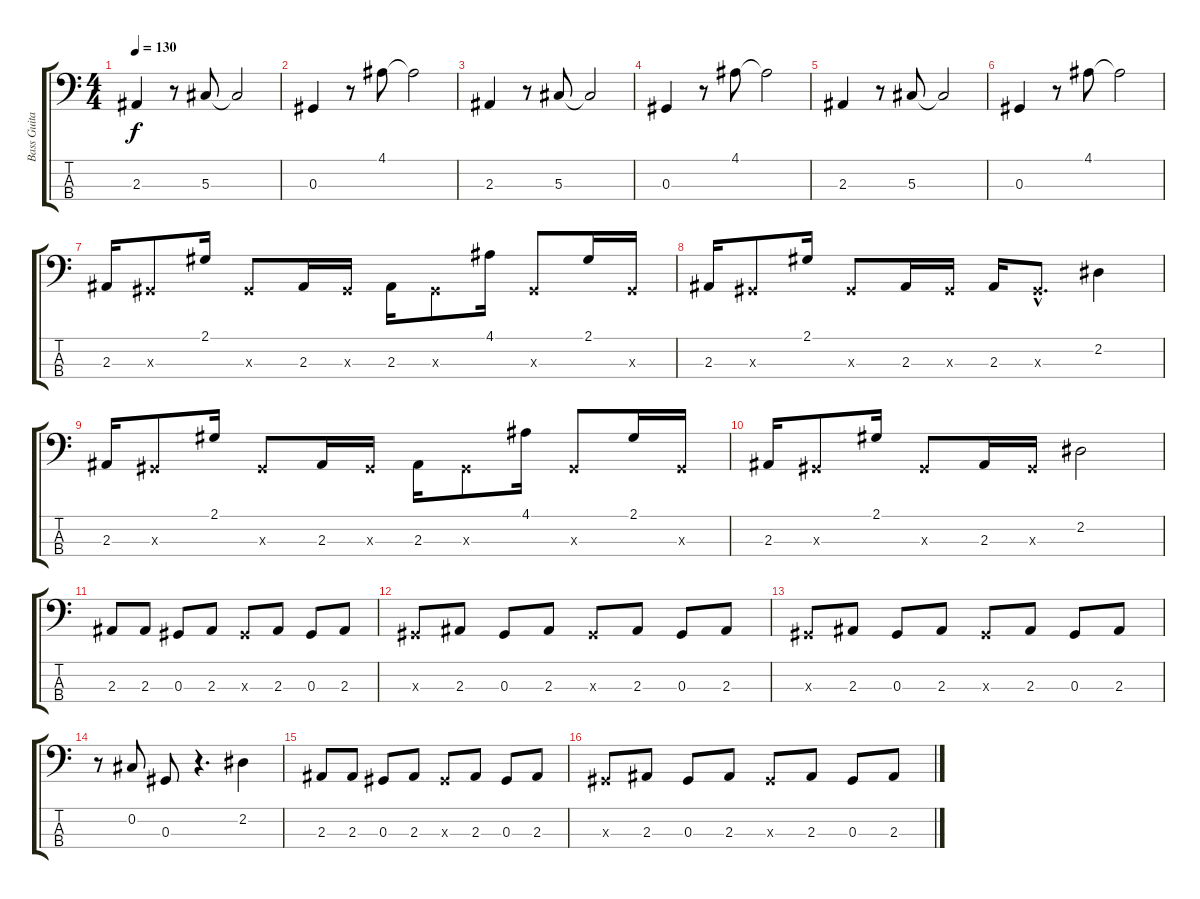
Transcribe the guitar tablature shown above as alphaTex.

\track ("Bass Guitar" "Bass Guita") {instrument electricbasspick}
\staff {score tabs}
\tuning (Gb2 Db2 Ab1 Eb1) {hide}
\ts (4 4)
\tempo 130
\clef f4
\ks c
2.3.4{dy f} r.8 5.3.8 5.3{t}.2 |
0.3.4 r.8 4.1.8 4.1{t}.2 |
2.3.4 r.8 5.3.8 5.3{t}.2 |
0.3.4 r.8 4.1.8 4.1{t}.2 |
2.3.4 r.8 5.3.8 5.3{t}.2 |
0.3.4 r.8 4.1.8 4.1{t}.2 |
2.3.16 0.3{x}.8 2.1.16 0.3{x}.8 2.3.16 0.3{x}.16 2.3.16 0.3{x}.8 4.1.16 0.3{x}.8 2.1.16 0.3{x}.16 |
2.3.16 0.3{x}.8 2.1.16 0.3{x}.8 2.3.16 0.3{x}.16 2.3.16 0.3{hac x}.8{d} 2.2.4 |
2.3.16 0.3{x}.8 2.1.16 0.3{x}.8 2.3.16 0.3{x}.16 2.3.16 0.3{x}.8 4.1.16 0.3{x}.8 2.1.16 0.3{x}.16 |
2.3.16 0.3{x}.8 2.1.16 0.3{x}.8 2.3.16 0.3{x}.16 2.2.2 |
2.3.8 2.3.8 0.3.8 2.3.8 0.3{x}.8 2.3.8 0.3.8 2.3.8 |
0.3{x}.8 2.3.8 0.3.8 2.3.8 0.3{x}.8 2.3.8 0.3.8 2.3.8 |
0.3{x}.8 2.3.8 0.3.8 2.3.8 0.3{x}.8 2.3.8 0.3.8 2.3.8 |
r.8 0.2.8 0.3.8 r.4{d} 2.2.4 |
2.3.8 2.3.8 0.3.8 2.3.8 0.3{x}.8 2.3.8 0.3.8 2.3.8 |
0.3{x}.8 2.3.8 0.3.8 2.3.8 0.3{x}.8 2.3.8 0.3.8 2.3.8
